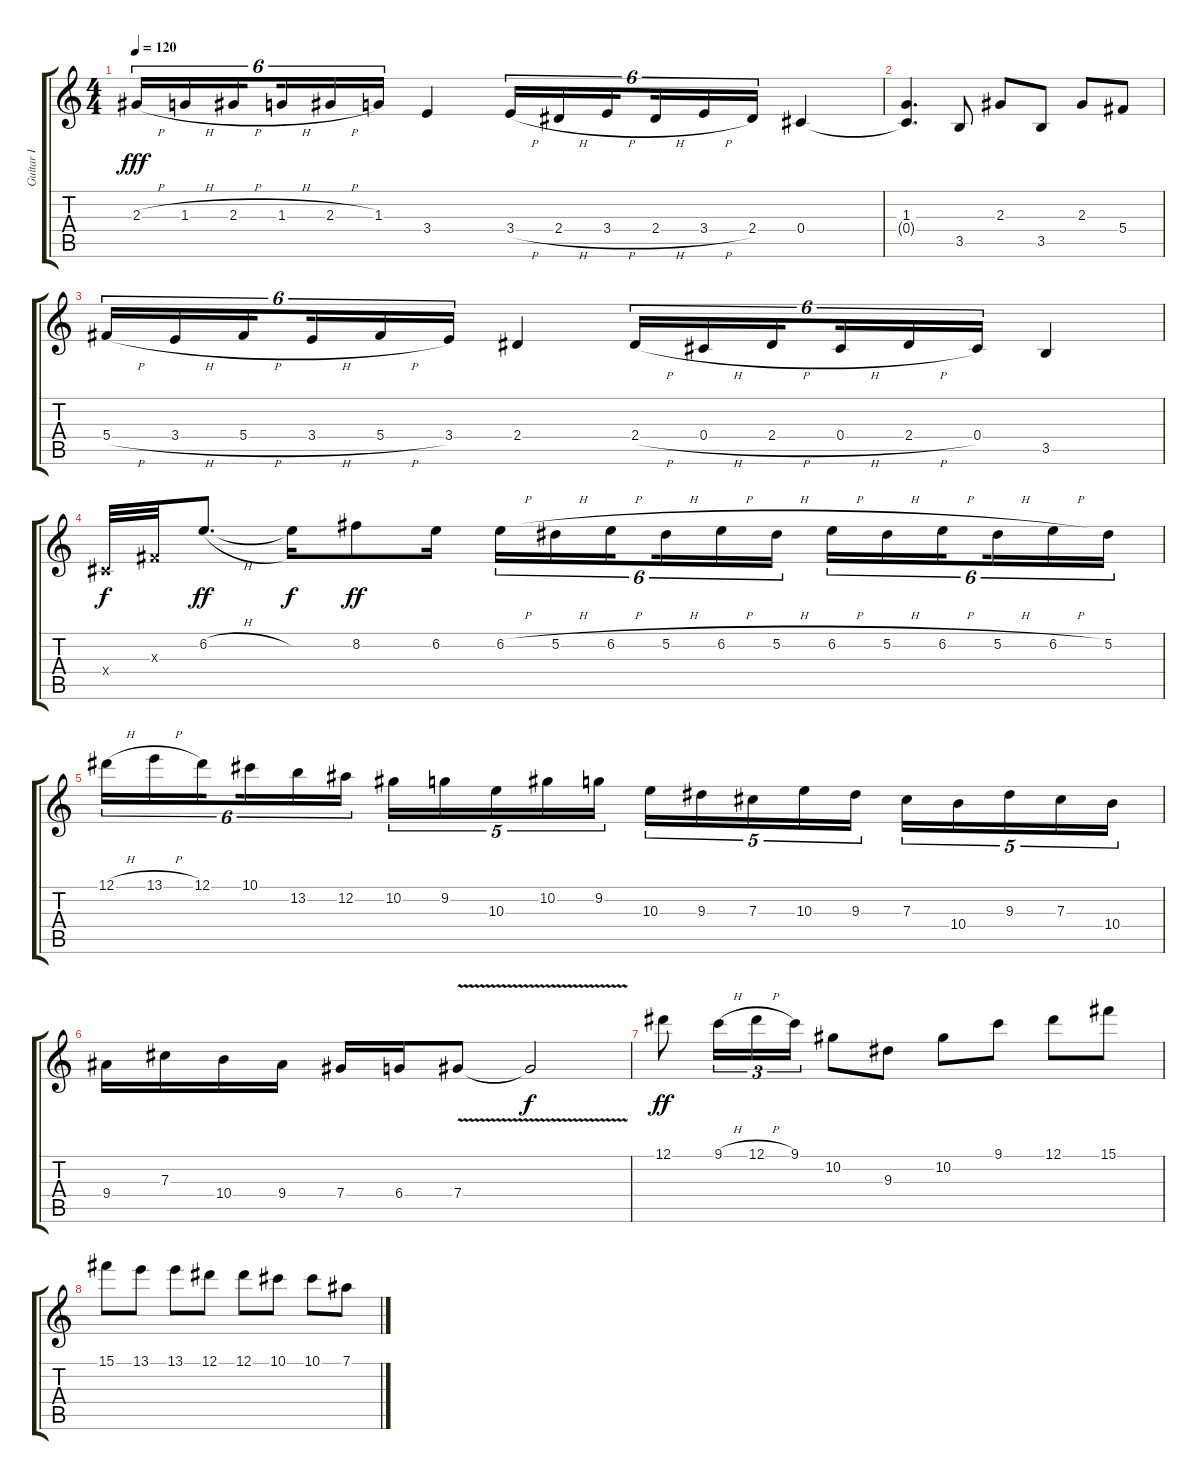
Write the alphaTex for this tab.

\track ("Guitar I" "Guitar I") {instrument overdrivenguitar}
\staff {score tabs}
\tuning (Eb4 Bb3 Gb3 Db3 Ab2 Eb2) {hide}
\ts (4 4)
\tempo 120
\clef g2
\ks c
2.3{h}.16{tu (6 4) dy fff instrument acousticguitarnylon} 1.3{h}.16{tu (6 4)} 2.3{h}.16{tu (6 4) beam splitsecondary} 1.3{h}.16{tu (6 4)} 2.3{h}.16{tu (6 4)} 1.3.16{tu (6 4)} 3.4.4 3.4{h}.16{tu (6 4)} 2.4{h}.16{tu (6 4)} 3.4{h}.16{tu (6 4) beam splitsecondary} 2.4{h}.16{tu (6 4)} 3.4{h}.16{tu (6 4)} 2.4.16{tu (6 4)} 0.4.4 |
(1.3 0.4{t}).4{d} 3.5.8 2.3.8 3.5.8 2.3.8 5.4.8 |
5.4{h}.16{tu (6 4) instrument acousticguitarnylon} 3.4{h}.16{tu (6 4)} 5.4{h}.16{tu (6 4) beam splitsecondary} 3.4{h}.16{tu (6 4)} 5.4{h}.16{tu (6 4)} 3.4.16{tu (6 4)} 2.4.4 2.4{h}.16{tu (6 4)} 0.4{h}.16{tu (6 4)} 2.4{h}.16{tu (6 4) beam splitsecondary} 0.4{h}.16{tu (6 4)} 2.4{h}.16{tu (6 4)} 0.4.16{tu (6 4)} 3.5.4 |
0.4{x}.32{dy f} 0.3{x}.32 6.2{h}.8{d dy ff} 6.2{t}.16{dy f} 8.2.8{dy ff} 6.2.16 6.2{h}.16{tu (6 4)} 5.2{h}.16{tu (6 4)} 6.2{h}.16{tu (6 4) beam splitsecondary} 5.2{h}.16{tu (6 4)} 6.2{h}.16{tu (6 4)} 5.2{h}.16{tu (6 4)} 6.2{h}.16{tu (6 4)} 5.2{h}.16{tu (6 4)} 6.2{h}.16{tu (6 4) beam splitsecondary} 5.2{h}.16{tu (6 4)} 6.2{h}.16{tu (6 4)} 5.2.16{tu (6 4)} |
12.1{h}.16{tu (6 4) instrument acousticguitarnylon} 13.1{h}.16{tu (6 4)} 12.1.16{tu (6 4) beam splitsecondary} 10.1.16{tu (6 4)} 13.2.16{tu (6 4)} 12.2.16{tu (6 4)} 10.2.16{tu (5 4)} 9.2.16{tu (5 4)} 10.3.16{tu (5 4)} 10.2.16{tu (5 4)} 9.2.16{tu (5 4)} 10.3.16{tu (5 4)} 9.3.16{tu (5 4)} 7.3.16{tu (5 4)} 10.3.16{tu (5 4)} 9.3.16{tu (5 4)} 7.3.16{tu (5 4)} 10.4.16{tu (5 4)} 9.3.16{tu (5 4)} 7.3.16{tu (5 4)} 10.4.16{tu (5 4)} |
9.4.16{instrument acousticguitarnylon} 7.3.16 10.4.16 9.4.16 7.4.16 6.4.16 7.4{v}.8 7.4{t}.2{dy f} |
12.1.8{dy ff} 9.1{h}.16{tu (3 2)} 12.1{h}.16{tu (3 2)} 9.1.16{tu (3 2)} 10.2.8 9.3.8 10.2.8 9.1.8 12.1.8 15.1.8 |
15.1.8 13.1.8 13.1.8 12.1.8 12.1.8 10.1.8 10.1.8 7.1.8
